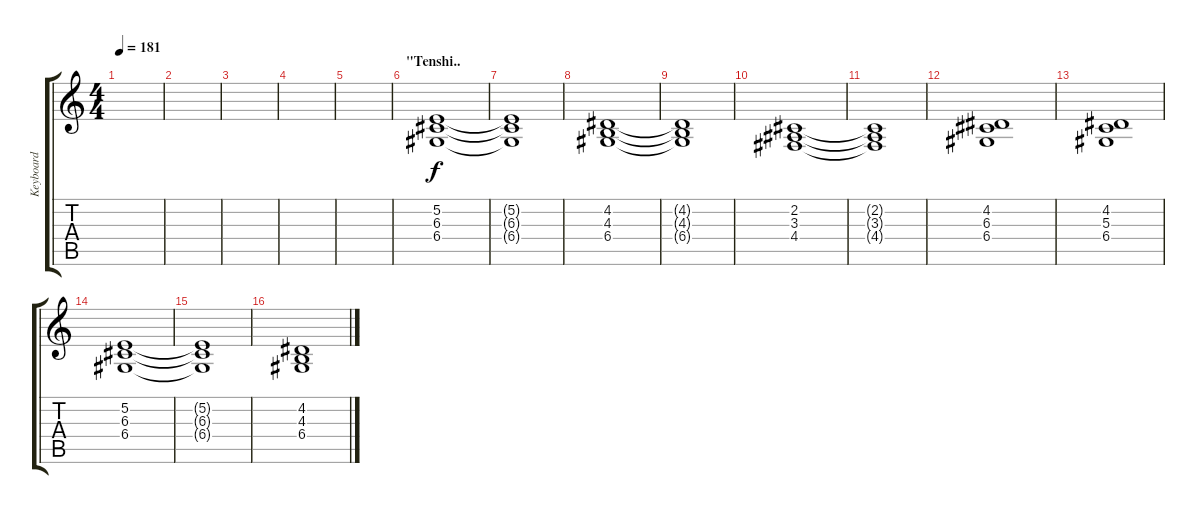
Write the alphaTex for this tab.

\track ("Keyboard" "Keyboard") {instrument honkytonkpiano}
\staff {score tabs}
\tuning (E4 B3 G3 D3 A2 E2) {hide}
\ts (4 4)
\tempo 181
\clef g2
\ks c
|
|
|
|
|
\section ("" "\"Tenshi..")
(5.2 6.3 6.4).1 |
(5.2{t} 6.3{t} 6.4{t}).1 |
(4.2 4.3 6.4).1 |
(4.2{t} 4.3{t} 6.4{t}).1 |
(2.2 3.3 4.4).1 |
(2.2{t} 3.3{t} 4.4{t}).1 |
(4.2 6.3 6.4).1 |
(4.2 5.3 6.4).1 |
(5.2 6.3 6.4).1 |
(5.2{t} 6.3{t} 6.4{t}).1 |
(4.2 4.3 6.4).1
